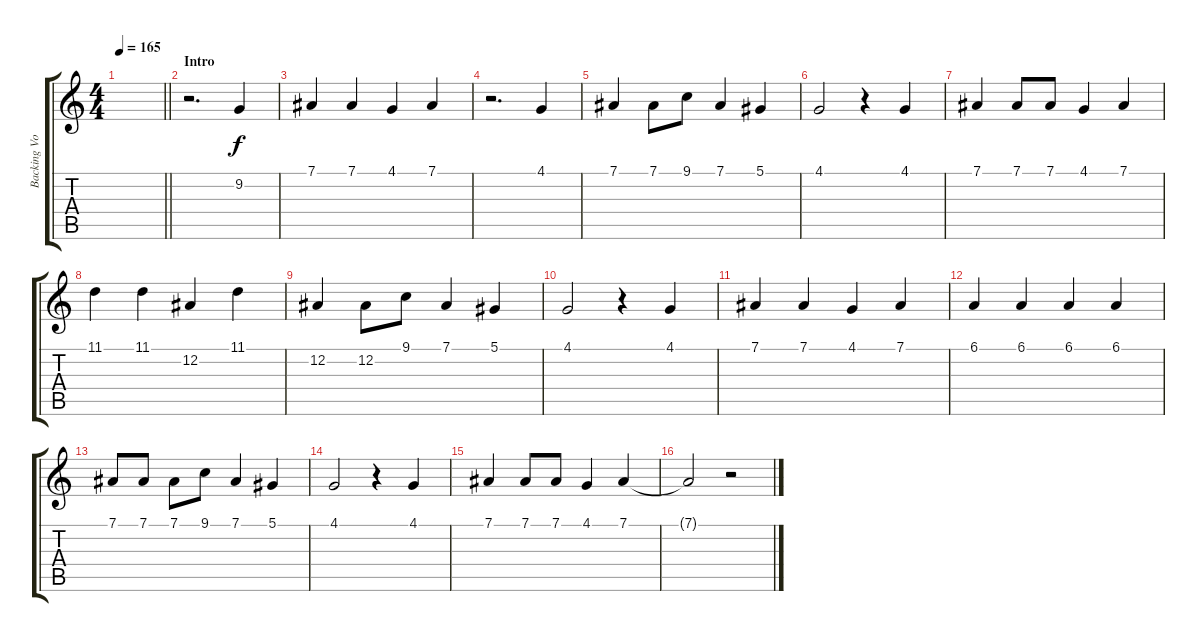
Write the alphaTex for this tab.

\track ("Backing Vocals" "Backing Vo") {instrument choiraahs}
\staff {score tabs}
\tuning (Eb4 Bb3 Gb3 Db3 Ab2 Eb2) {hide}
\ts (4 4)
\tempo 165
\clef g2
\barLineRight lightlight
\ks c
|
\section ("" "Intro")
r.2{d} 9.2.4 |
7.1.4 7.1.4 4.1.4 7.1.4 |
r.2{d} 4.1.4 |
7.1.4 7.1.8 9.1.8 7.1.4 5.1.4 |
4.1.2 r.4 4.1.4 |
7.1.4 7.1.8 7.1.8 4.1.4 7.1.4 |
11.1.4 11.1.4 12.2.4 11.1.4 |
12.2.4 12.2.8 9.1.8 7.1.4 5.1.4 |
4.1.2 r.4 4.1.4 |
7.1.4 7.1.4 4.1.4 7.1.4 |
6.1.4 6.1.4 6.1.4 6.1.4 |
7.1.8 7.1.8 7.1.8 9.1.8 7.1.4 5.1.4 |
4.1.2 r.4 4.1.4 |
7.1.4 7.1.8 7.1.8 4.1.4 7.1.4 |
7.1{t}.2 r.2
